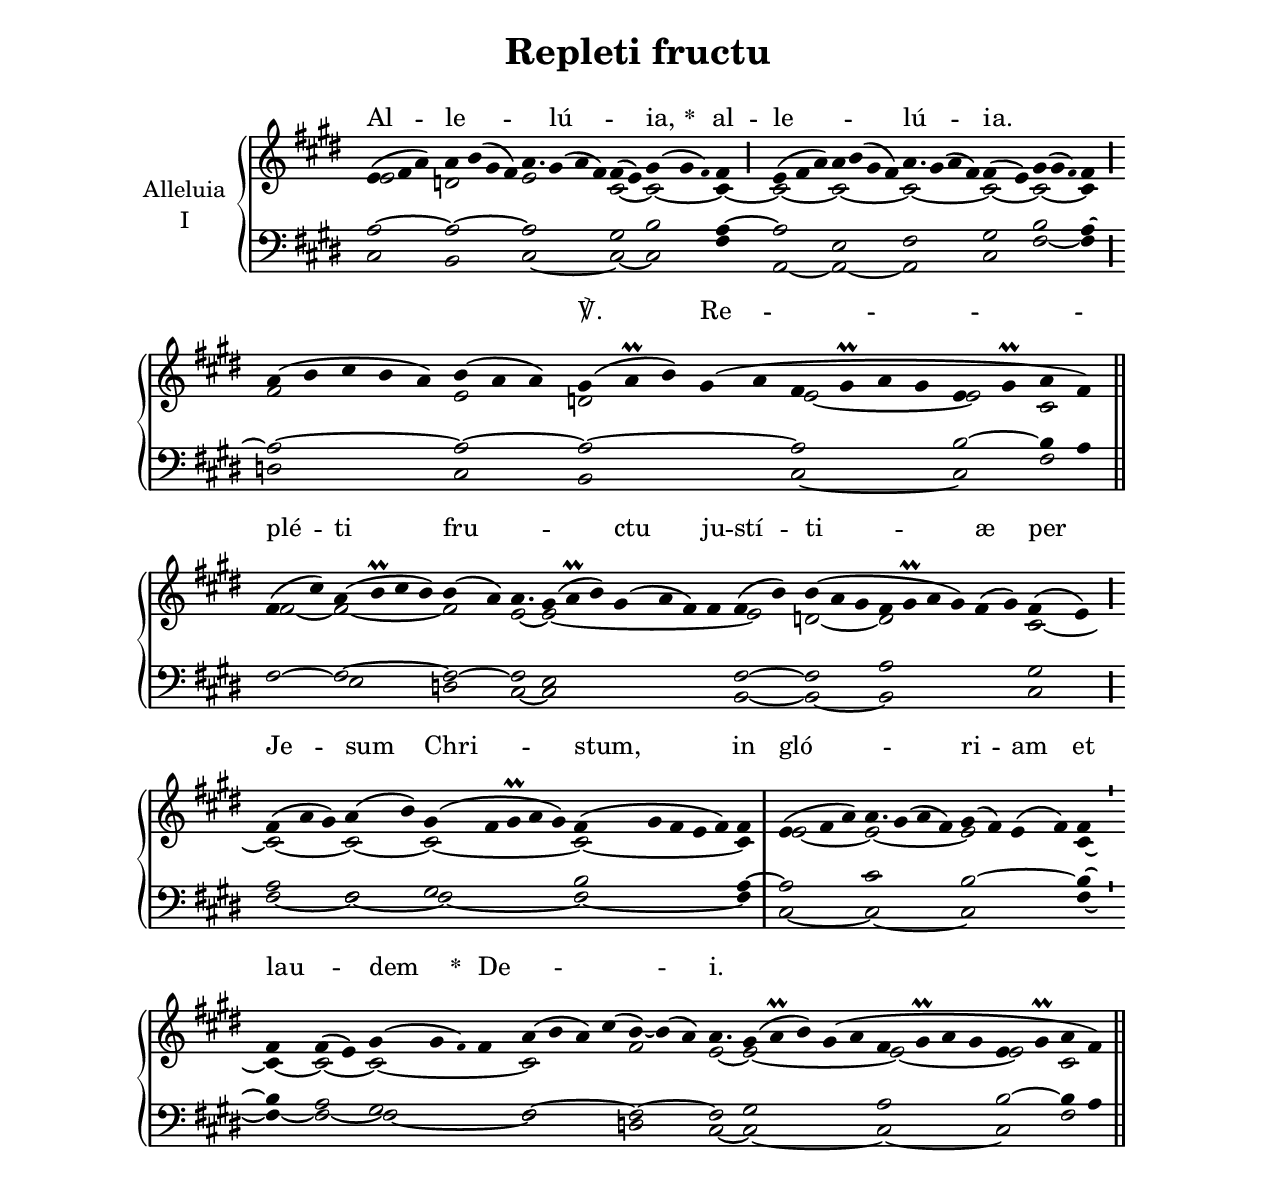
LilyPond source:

\version "2.18"
\include "gregorian.ly"
\include "noh2.ily"


%Page reference: page iii.260
%(volume.page)

global = {
 \key fis \dorian
 \cadenzaOn 
}

\header {
  title = \markup \center-column {"Repleti fructu" \vspace #1 }
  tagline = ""
  composer = ""
}

\paper {
 #(include-special-characters)
  oddHeaderMarkup = \markup \fill-line {
    \line {}
    \center-column {
      \on-the-fly #first-page     " "
      \on-the-fly #not-first-page "Repleti fructu"
    }
    \line { \on-the-fly #print-page-number-check-first \fromproperty #'page:page-number-string }
  }
  evenHeaderMarkup = \markup \fill-line {
    \line { \on-the-fly #print-page-number-check-first \fromproperty #'page:page-number-string }
    \center-column { "Repleti fructu" }
    \line {}
  }
}

chantText = \lyricmode {
Al -- le -- _ _ lú -- _ ia, 
\set stanza = " * " 
al -- le -- _ _ lú -- _ ia. 
_ _ _ _ ℣. 
Re -- plé -- ti fru -- _ _ ctu ju -- stí -- ti -- æ 
per Je -- sum Chri -- stum, 
in gló -- _ _ ri -- am et lau -- _ dem 
\set stanza = " * " De -- _ _ i. _ _ }

chantMusic = {
\tieDown   e'4 ( fis'4 a'4) a'4 b'4 ( gis'4 fis'4) a'4. gis'4 ( a'4 fis'4) fis'4 ( e'4) gis'4 ( gis'4 \once \tweak #'font-size #-4 fis' ) fis'4 \divisioMaior
  e'4 ( fis'4 a'4) a'4 b'4 ( gis'4 fis'4) a'4. gis'4 ( a'4 fis'4) fis'4 ( e'4) gis'4 ( gis'4 \once \tweak #'font-size #-4 fis' ) fis'4 \divisioMaior
 a'4 ( b'4 cis''4 b'4 a'4) b'4 ( a'4 a'4) gis'4 ( a'\prall b'4) gis'4 ( a'4 fis'4 gis'\prall a'4 gis'4 e'4 gis'\prall a'4 fis'4) \finalis
 fis'4 ( cis''4) a'4 ( b'\prall cis''4 b'4) b'4 ( a'4) a'4. gis'4 ( a'\prall b'4) gis'4 ( a'4 fis'4) fis'4 fis'4 ( b'4) b'4 ( a'4 gis'4 fis'4 gis'\prall a'4 gis'4) fis'4 ( gis'4) fis'4 ( e'4) \divisioMaior
 fis'4 ( a'4 gis'4) a'4 ( b'4) gis'4 ( fis'4 gis'\prall a'4 gis'4) fis'4 ( gis'4 fis'4 e'4 fis'4) fis'4 \divisioMaxima
 e'4 ( fis'4 a'4) a'4. gis'4 ( a'4 fis'4) gis'4 ( fis'4) e'4 ( fis'4) fis'4 \divisioMinima
 fis'4 fis'4 ( e'4) gis'4 ( gis'4 \once \tweak #'font-size #-4 fis' ) fis'4  a'4 ( b'4 a'4) cis''4 ( b'4) ~ b'4 ( a'4) a'4. gis'4 ( a'\prall b'4) gis'4 ( a'4 fis'4 gis'\prall a'4 gis'4 e'4 gis'\prall a'4 fis'4) \finalis

}

altoMusic = {
e'2*3/2 d'2*4/2 e'2*9/4 cis'2 ~ cis'2*3/2 ~ cis'4 ~ cis'2*3/2 ~ cis'2*4/2 ~ cis'2*9/4 ~ cis'2 ~ cis'2*3/2 ~ cis'4 \divisioMaior
fis'2*5/2 e'2*3/2 d'2*5/2 e'2*4/2 ~ e'2 cis'2 \finalis
fis'2 ~ fis'2*4/2 ~ fis'2 e'2*3/4 ~ e'2*7/2 ~ e'2 d'2*3/2 ~ d'2*6/2 cis'2 ~ \divisioMaior
cis'2*3/2 ~ cis'2 ~ cis'2*5/2 ~ cis'2*5/2 ~ cis'4 \divisioMaxima
e'2*3/2 ~ e'2*9/4 ~ e'2*4/2 cis'4 ~ \divisioMinima
cis'4 ~ cis'2 ~ cis'2*4/2 ~ cis'2*4/2 fis'2*3/2 e'2*3/4 ~ e'2*5/2 ~ e'2*4/2 ~ e'2 cis'2 \finalis
}

tenorMusic = {
a2*3/2 ~ a2*4/2 ~ a2*9/4 gis2 b2*3/2 a4 ~ a2*3/2 e2*4/2 fis2*9/4 gis2 b2*3/2 a4 ~ \divisioMaior
a2*5/2 ~ a2*3/2 ~ a2*5/2 ~ a2*4/2 b2 ~ b4 a4 \finalis
fis2 ~ fis2*4/2 ~ fis2 ~ fis2*3/4 e2*7/2 fis2 ~ fis2*3/2 a2*6/2 gis2 \divisioMaior
a2*3/2 fis2 gis2*5/2 b2*5/2 a4 ~ \divisioMaxima
a2*3/2 cis'2*9/4 b2*4/2 ~ b4 ~ \divisioMinima
b4 a2 gis2*4/2 fis2*4/2 ~ fis2*3/2 ~ fis2*3/4 gis2*5/2 a2*4/2 b2 ~ b4 a4 \finalis
}

bassMusic = {
cis2*3/2 b,2*4/2 cis2*9/4 ~ cis2 ~ cis2*3/2 fis4 a,2*3/2 ~ a,2*4/2 ~ a,2*9/4 cis2 fis2*3/2 ~ fis4 \divisioMaior
d2*5/2 cis2*3/2 b,2*5/2 cis2*4/2 ~ cis2 fis2 \finalis
r2 e2*4/2 d2 cis2*3/4 ~ cis2*7/2 b,2 ~ b,2*3/2 ~ b,2*6/2 cis2 \divisioMaior
fis2*3/2 ~ fis2 ~ fis2*5/2 ~ fis2*5/2 ~ fis4 \divisioMaxima
cis2*3/2 ~ cis2*9/4 ~ cis2*4/2 fis4 ~ \divisioMinima
fis4 ~ fis2 ~ fis2*4/2 ~ fis2*4/2 d2*3/2 cis2*3/4 ~ cis2*5/2 ~ cis2*4/2 ~ cis2 fis2 \finalis
}

voiceLines = {
\voiceLineStyle


}

\score{
  <<
    \new GrandStaff <<
      \set GrandStaff.autoBeaming = ##f
      \set GrandStaff.instrumentName = \markup \center-column {
        "Alleluia"
        "I"
      }
      \new Staff = up <<
        \new Voice = "chant" {
          \voiceOne \global \chantMusic
        }
        \new Voice {
          \voiceTwo \global \altoMusic
        }
      >>

      \new Staff = down <<
        \clef bass
        \new Voice {
          \voiceOne \global \tenorMusic
        }
        \new Voice {
          \voiceTwo \global \bassMusic
        }
	\new Voice {
        \voiceThree \global \voiceLines
        }
      >>
    >>
    \new Lyrics \lyricsto chant {
      \chantText
    }
  >>
  \layout{
  }
  \midi{
    \tempo 4 = 125
  }
}
